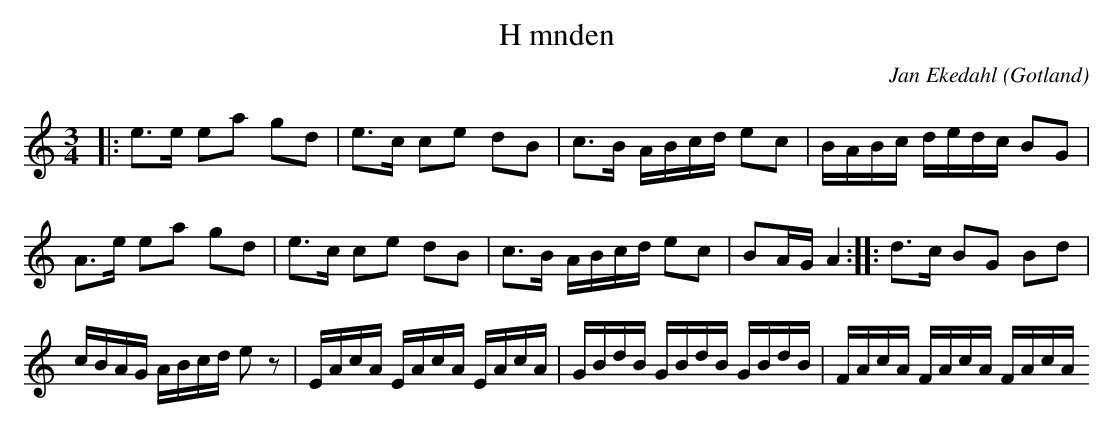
X:1
T:H mnden
O:Gotland
C:Jan Ekedahl
M:3/4
L:1/8
K:Am
|: e>e ea gd | e>c ce dB | c>B A/B/c/d/ ec | B/A/B/c/ d/e/d/c/ BG | A>e ea gd | e>c ce dB | c>B A/B/c/d/ ec | BA/G/ A2:| |:d>c BG Bd | c/B/A/G/ A/B/c/d/ ez | E/A/c/A/ E/A/c/A/ E/A/c/A/ | G/B/d/B/ G/B/d/B/ G/B/d/B/ | F/A/c/A/ F/A/c/A/ F/A/c/A/ _"........"
